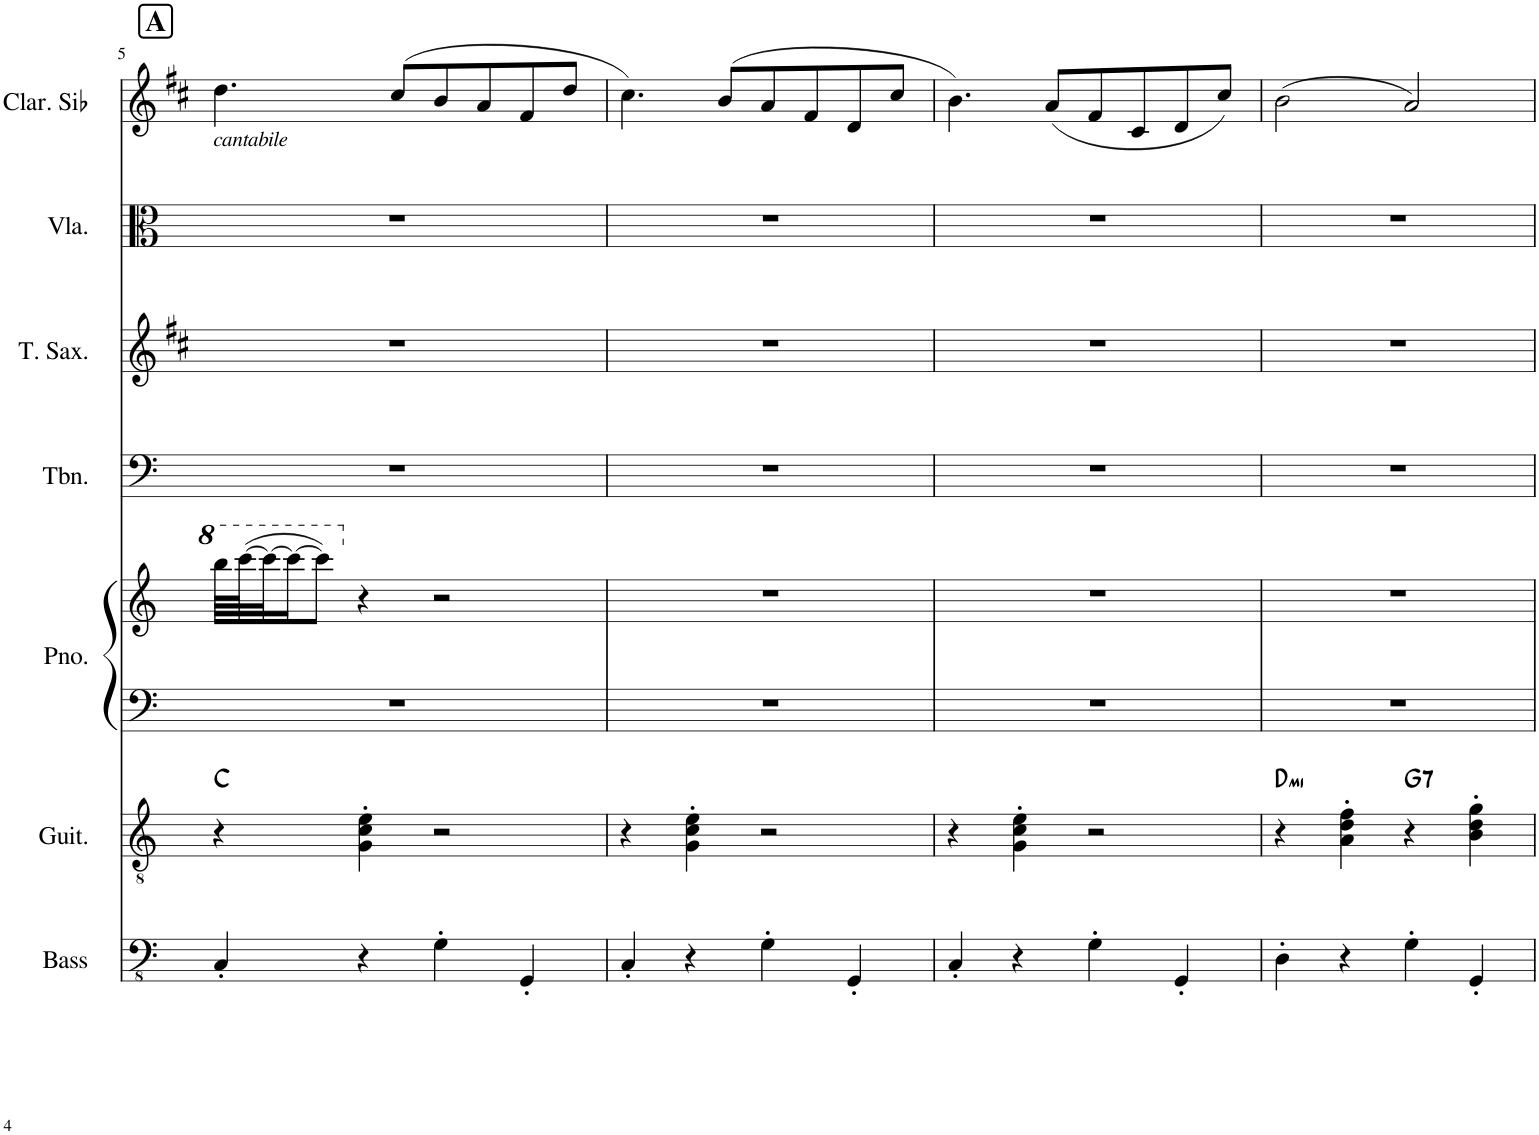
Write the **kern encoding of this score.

**kern	**kern	**harte	**kern	**kern
*part4	*part3	*part3	*part2	*part1
*staff4	*staff3	*	*staff2	*staff1
*I"Acoustic Bass	*I"Acoustic Guitar	*	*I"Piano	*I"Clarinette en Sib
*I'Bass	*I'Guit.	*	*I'Pno.	*I'Clar. Sib
!!LO:PB:g=z
*clefFv4	*clefGv2	*	*clefG2	*clefG2
*	*	*	*	*Trd1c2
*k[]	*k[]	*	*k[]	*k[f#c#]
*M4/4	*M4/4	*	*M4/4	*M4/4
!!LO:REH:place=s1:a:B:cj:fs=14:t=A
=5	=5	=5	=5	=5
!	!	!	!	!LO:TX:b:i:t=cantabile
4CC'/	4r	C:maj	64bbb\LLLL	4.dd\
.	.	.	([64cccc\J	.
.	.	.	32cccc\J_	.
.	.	.	16cccc\J_	.
.	.	.	8cccc\J])	.
4r	4G\' 4c\' 4e\'	.	4r	.
.	.	.	.	(8cc#/L
4GG'\	2r	.	2r	8b/
.	.	.	.	8a/
4GGG'/	.	.	.	8f#/
.	.	.	.	8dd/J
=6	=6	=6	=6	=6
4CC'/	4r	.	1r	4.cc#\)
4r	4G\' 4c\' 4e\'	.	.	.
.	.	.	.	(8b/L
4GG'\	2r	.	.	8a/
.	.	.	.	8f#/
4GGG'/	.	.	.	8d/
.	.	.	.	8cc#/J
=7	=7	=7	=7	=7
4CC'/	4r	.	1r	4.b\)
4r	4G\' 4c\' 4e\'	.	.	.
.	.	.	.	(8a/L
4GG'\	2r	.	.	8f#/
.	.	.	.	8c#/
4GGG'/	.	.	.	8d/
.	.	.	.	8cc#/J)
=8	=8	=8	=8	=8
!	!	!LO:H:kt=mi	!	!
4DD'\	4r	D:min	1r	(2b\
4r	4A\' 4d\' 4f\'	.	.	.
!	!	!LO:H:kt=7	!	!
4GG'\	4r	G:7	.	2a/)
4GGG'/	4B\' 4d\' 4g\'	.	.	.
=	=	=	=	=
*-	*-	*-	*-	*-
